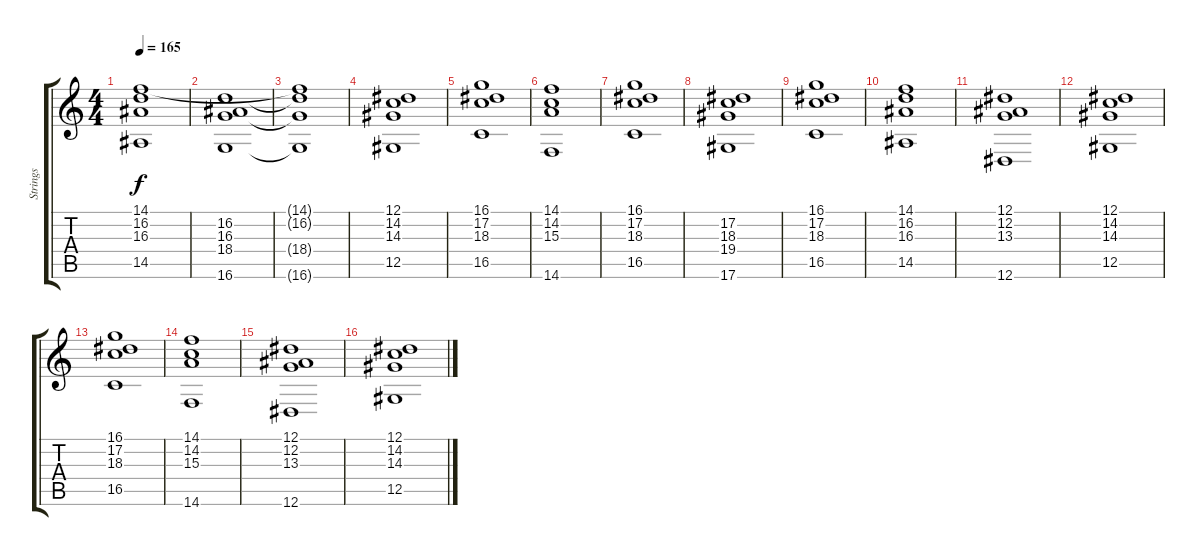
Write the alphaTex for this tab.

\track ("Strings" "Strings") {instrument stringensemble1}
\staff {score tabs}
\tuning (Eb4 Bb3 Gb3 Db3 Ab2 Eb2) {hide}
\ts (4 4)
\tempo 165
\clef g2
\ks c
(14.1 16.2 16.3 14.5).1{dy f} |
(16.2 16.3 18.4 16.6).1 |
(14.1{t} 16.2{t} 18.4{t} 16.6{t}).1 |
(12.1 14.2 14.3 12.5).1 |
(16.1 17.2 18.3 16.5).1 |
(14.1 14.2 15.3 14.6).1 |
(16.1 17.2 18.3 16.5).1 |
(17.2 18.3 19.4 17.6).1 |
(16.1 17.2 18.3 16.5).1 |
(14.1 16.2 16.3 14.5).1 |
(12.1 12.2 13.3 12.6).1 |
(12.1 14.2 14.3 12.5).1 |
(16.1 17.2 18.3 16.5).1 |
(14.1 14.2 15.3 14.6).1 |
(12.1 12.2 13.3 12.6).1 |
(12.1 14.2 14.3 12.5).1
